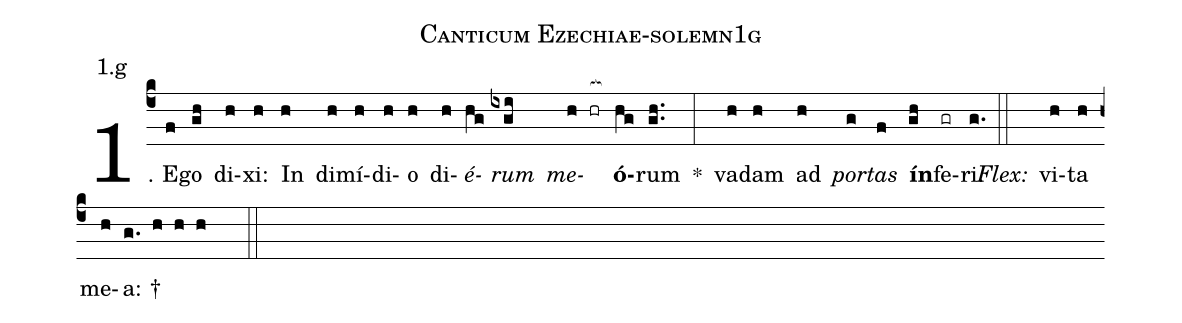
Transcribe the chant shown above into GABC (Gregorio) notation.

name: Canticum Ezechiae-solemn1g;
annotation: 1.g;
%%
(c4)1. E(f)go(gh) di(h)xi:(h) In(h) di(h)mí(h)di(h)o(h) di(h)<i>é</i>(hg)<i>rum</i>(ixgi) <i>me</i>(h hr[ocb:1{])<b>ó</b>(hg[ocb:0}])rum(gh..) *(:) va(h)dam(h) ad(h) <i>por</i>(g)<i>tas</i>(f) <b>ín</b>(gh)fe(gr)ri.(g.) (::)
<i>Flex:</i>()  vi(h)ta(h) me(h)a: †(g. h h h  ::)
